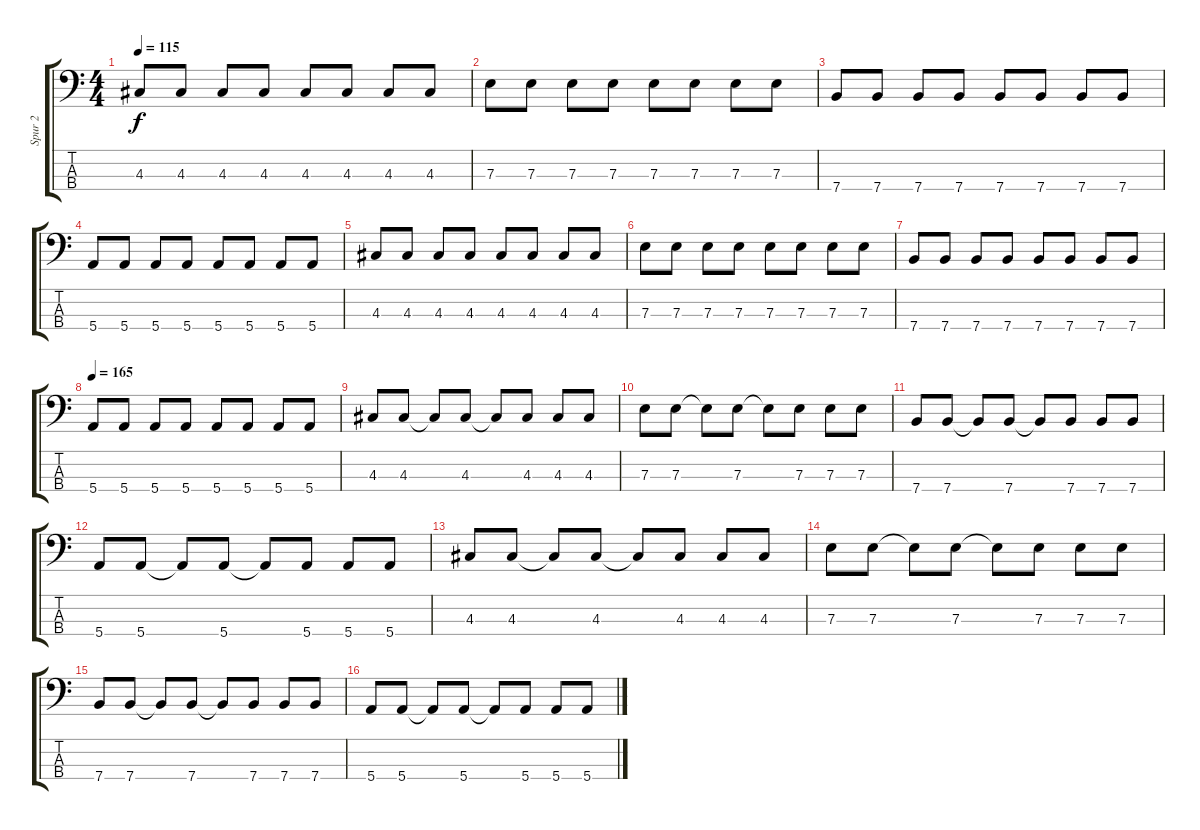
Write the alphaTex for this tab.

\track ("Spur 2" "Spur 2") {instrument electricbasspick}
\staff {score tabs}
\tuning (G2 D2 A1 E1) {hide}
\ts (4 4)
\tempo 115
\clef f4
\ks c
4.3.8{dy f} 4.3.8 4.3.8 4.3.8 4.3.8 4.3.8 4.3.8 4.3.8 |
7.3.8 7.3.8 7.3.8 7.3.8 7.3.8 7.3.8 7.3.8 7.3.8 |
7.4.8 7.4.8 7.4.8 7.4.8 7.4.8 7.4.8 7.4.8 7.4.8 |
5.4.8 5.4.8 5.4.8 5.4.8 5.4.8 5.4.8 5.4.8 5.4.8 |
4.3.8 4.3.8 4.3.8 4.3.8 4.3.8 4.3.8 4.3.8 4.3.8 |
7.3.8 7.3.8 7.3.8 7.3.8 7.3.8 7.3.8 7.3.8 7.3.8 |
7.4.8 7.4.8 7.4.8 7.4.8 7.4.8 7.4.8 7.4.8 7.4.8 |
\tempo 165
5.4.8 5.4.8 5.4.8 5.4.8 5.4.8 5.4.8 5.4.8 5.4.8 |
4.3.8 4.3.8 4.3{t}.8 4.3.8 4.3{t}.8 4.3.8 4.3.8 4.3.8 |
7.3.8 7.3.8 7.3{t}.8 7.3.8 7.3{t}.8 7.3.8 7.3.8 7.3.8 |
7.4.8 7.4.8 7.4{t}.8 7.4.8 7.4{t}.8 7.4.8 7.4.8 7.4.8 |
5.4.8 5.4.8 5.4{t}.8 5.4.8 5.4{t}.8 5.4.8 5.4.8 5.4.8 |
4.3.8 4.3.8 4.3{t}.8 4.3.8 4.3{t}.8 4.3.8 4.3.8 4.3.8 |
7.3.8 7.3.8 7.3{t}.8 7.3.8 7.3{t}.8 7.3.8 7.3.8 7.3.8 |
7.4.8 7.4.8 7.4{t}.8 7.4.8 7.4{t}.8 7.4.8 7.4.8 7.4.8 |
5.4.8 5.4.8 5.4{t}.8 5.4.8 5.4{t}.8 5.4.8 5.4.8 5.4.8
